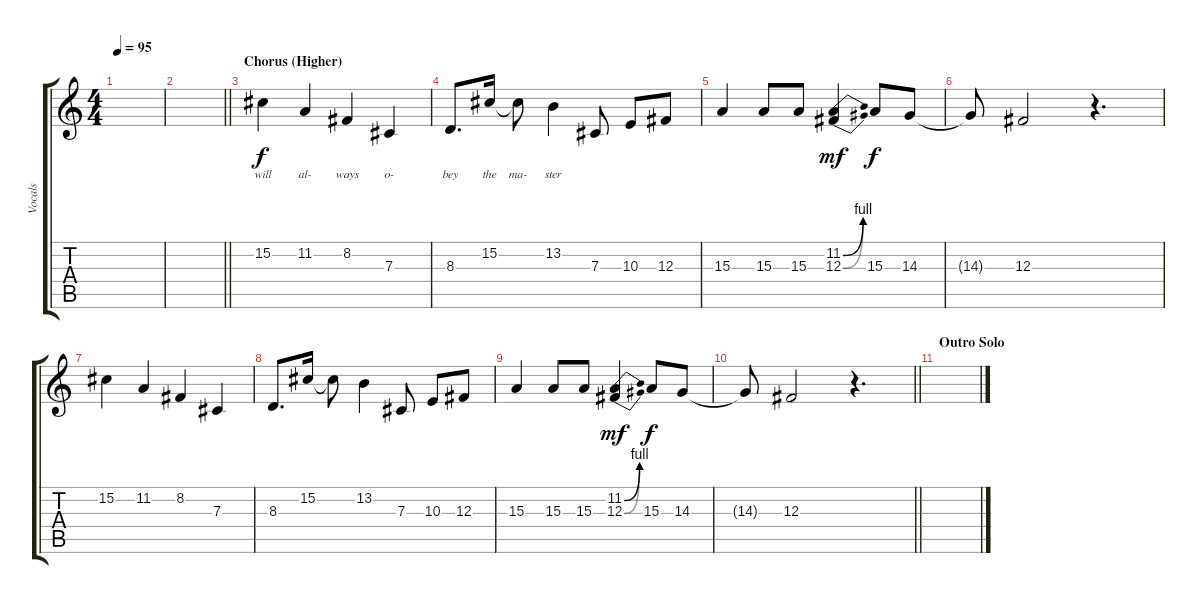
\track ("Vocals" "Vocals") {instrument flute}
\staff {score tabs}
\tuning (Eb4 Bb3 Gb3 Db3 Ab2 Eb2) {hide}
\ts (4 4)
\tempo 95
\clef g2
\ks c
|
\barLineRight lightlight
|
\section ("" "Chorus (Higher)")
15.2.4{lyrics (0 "will") lyrics (1 "") lyrics (2 "") lyrics (3 "") lyrics (4 "")} 11.2.4{lyrics (0 "al-") lyrics (1 "") lyrics (2 "") lyrics (3 "") lyrics (4 "")} 8.2.4{lyrics (0 "ways") lyrics (1 "") lyrics (2 "") lyrics (3 "") lyrics (4 "")} 7.3.4{lyrics (0 "o-") lyrics (1 "") lyrics (2 "") lyrics (3 "") lyrics (4 "")} |
8.3.8{d lyrics (0 "bey") lyrics (1 "") lyrics (2 "") lyrics (3 "") lyrics (4 "")} 15.2.16{lyrics (0 "the") lyrics (1 "") lyrics (2 "") lyrics (3 "") lyrics (4 "")} 15.2{t}.8{lyrics (0 "ma-") lyrics (1 "") lyrics (2 "") lyrics (3 "") lyrics (4 "")} 13.2.4{lyrics (0 "ster") lyrics (1 "") lyrics (2 "") lyrics (3 "") lyrics (4 "")} 7.3.8 10.3.8 12.3.8 |
15.3.4 15.3.8 15.3.8 (11.2{be (bend 0 0 60 4)} 12.3{be (bend 0 0 60 4)}).4{dy mf} 15.3.8{dy f} 14.3.8 |
14.3{t}.8 12.3.2 r.4{d} |
15.2.4 11.2.4 8.2.4 7.3.4 |
8.3.8{d} 15.2.16 15.2{t}.8 13.2.4 7.3.8 10.3.8 12.3.8 |
15.3.4 15.3.8 15.3.8 (11.2{be (bend 0 0 60 4)} 12.3{be (bend 0 0 60 4)}).4{dy mf} 15.3.8{dy f} 14.3.8 |
\barLineRight lightlight
14.3{t}.8 12.3.2 r.4{d} |
\section ("" "Outro Solo")
